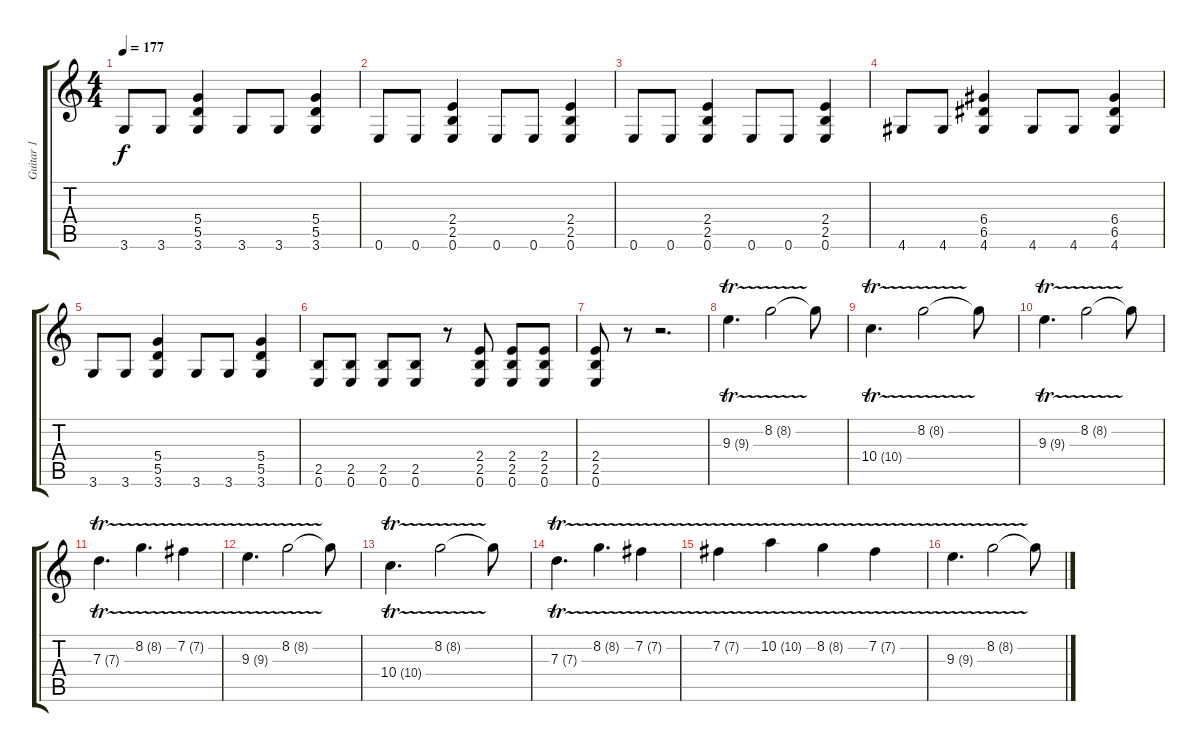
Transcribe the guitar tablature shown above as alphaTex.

\track ("Guitar 1" "Guitar 1") {instrument distortionguitar}
\staff {score tabs}
\tuning (E4 B3 G3 D3 A2 E2) {hide}
\ts (4 4)
\tempo 177
\clef g2
\ks c
3.6.8{dy f} 3.6.8 (5.4 5.5 3.6).4 3.6.8 3.6.8 (5.4 5.5 3.6).4 |
0.6.8 0.6.8 (2.4 2.5 0.6).4 0.6.8 0.6.8 (2.4 2.5 0.6).4 |
0.6.8 0.6.8 (2.4 2.5 0.6).4 0.6.8 0.6.8 (2.4 2.5 0.6).4 |
4.6.8 4.6.8 (6.4 6.5 4.6).4 4.6.8 4.6.8 (6.4 6.5 4.6).4 |
3.6.8 3.6.8 (5.4 5.5 3.6).4 3.6.8 3.6.8 (5.4 5.5 3.6).4 |
(2.5 0.6).8 (2.5 0.6).8 (2.5 0.6).8 (2.5 0.6).8 r.8 (2.4 2.5 0.6).8 (2.4 2.5 0.6).8 (2.4 2.5 0.6).8 |
(2.4 2.5 0.6).8 r.8 r.2{d} |
9.3{tr (9 16)}.4{d} 8.2{tr (8 16)}.2 8.2{t}.8 |
10.4{tr (10 16)}.4{d} 8.2{tr (8 16)}.2 8.2{t}.8 |
9.3{tr (9 16)}.4{d} 8.2{tr (8 16)}.2 8.2{t}.8 |
7.3{tr (7 16)}.4{d} 8.2{tr (8 16)}.4{d} 7.2{tr (7 16)}.4 |
9.3{tr (9 16)}.4{d} 8.2{tr (8 16)}.2 8.2{t}.8 |
10.4{tr (10 16)}.4{d} 8.2{tr (8 16)}.2 8.2{t}.8 |
7.3{tr (7 16)}.4{d} 8.2{tr (8 16)}.4{d} 7.2{tr (7 16)}.4 |
7.2{tr (7 16)}.4 10.2{tr (10 16)}.4 8.2{tr (8 16)}.4 7.2{tr (7 16)}.4 |
9.3{tr (9 16)}.4{d} 8.2{tr (8 16)}.2 8.2{t}.8
